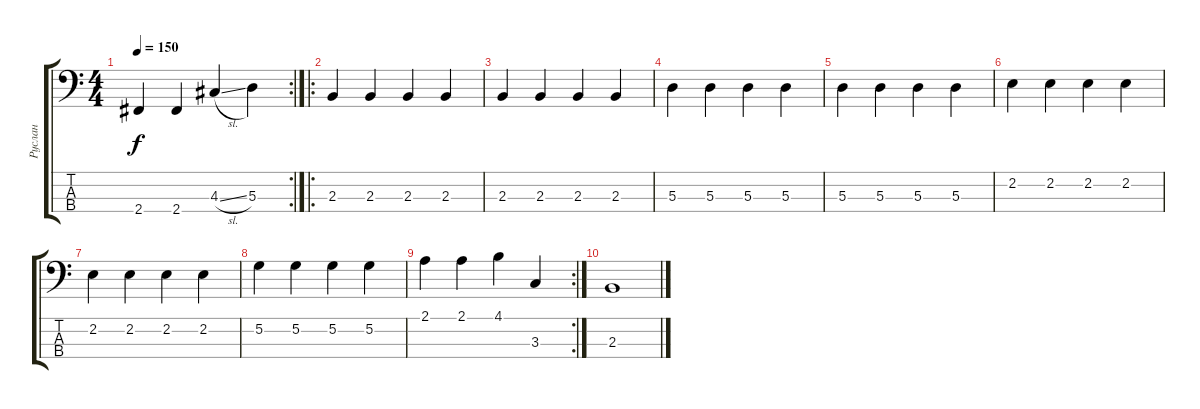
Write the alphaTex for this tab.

\track ("Руслан" "Руслан") {instrument electricbassfinger}
\staff {score tabs}
\tuning (G2 D2 A1 E1) {hide}
\rc 2
\ts (4 4)
\tempo 150
\clef f4
\ks c
2.4.4{dy f} 2.4.4 4.3{sl}.4 5.3.4 |
\ro
2.3.4 2.3.4 2.3.4 2.3.4 |
2.3.4 2.3.4 2.3.4 2.3.4 |
5.3.4 5.3.4 5.3.4 5.3.4 |
5.3.4 5.3.4 5.3.4 5.3.4 |
2.2.4 2.2.4 2.2.4 2.2.4 |
2.2.4 2.2.4 2.2.4 2.2.4 |
5.2.4 5.2.4 5.2.4 5.2.4 |
\rc 2
2.1.4 2.1.4 4.1.4 3.3.4 |
2.3.1
